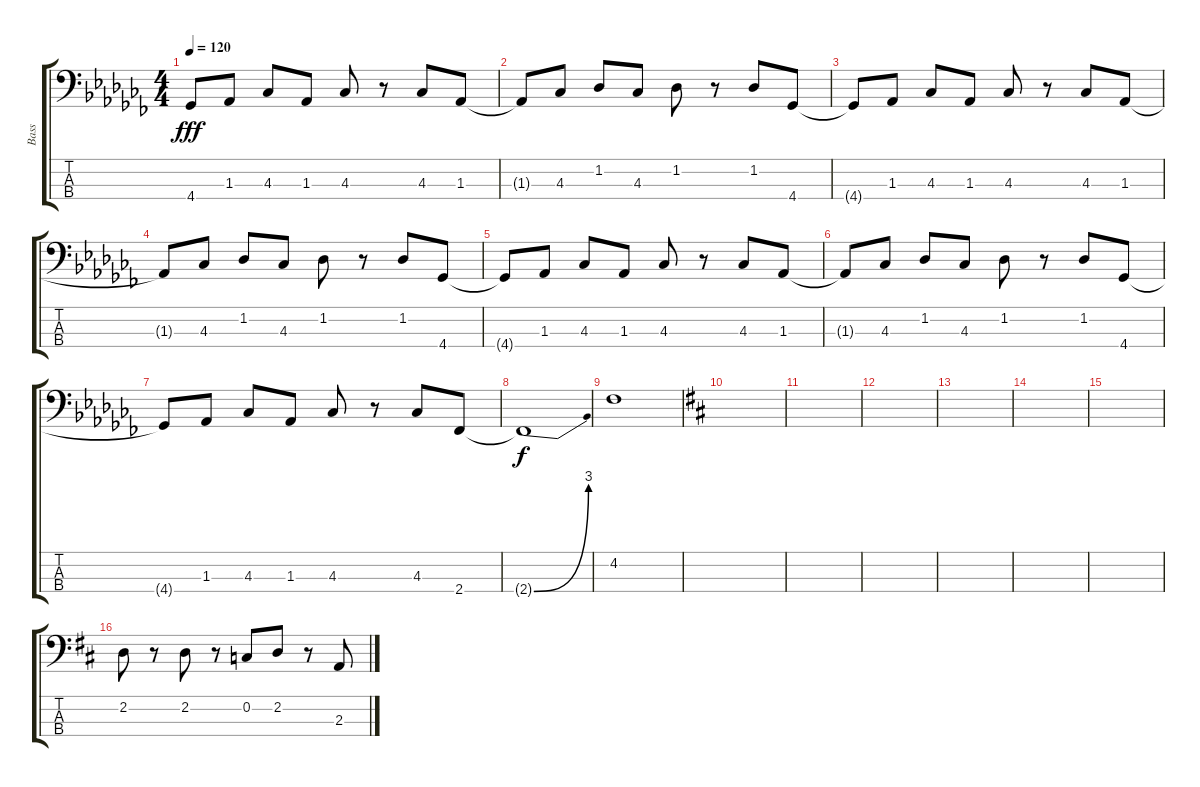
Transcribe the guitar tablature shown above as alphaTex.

\track ("Bass" "Bass") {instrument slapbass1}
\staff {score tabs}
\tuning (F2 C2 G1 D1) {hide}
\ts (4 4)
\tempo 120
\clef f4
\ks abminor
4.4{t}.8{dy fff} 1.3.8 4.3.8 1.3.8 4.3.8 r.8 4.3.8 1.3.8 |
1.3{t}.8 4.3.8 1.2.8 4.3.8 1.2.8 r.8 1.2.8 4.4.8 |
4.4{t}.8 1.3.8 4.3.8 1.3.8 4.3.8 r.8 4.3.8 1.3.8 |
1.3{t}.8 4.3.8 1.2.8 4.3.8 1.2.8 r.8 1.2.8 4.4.8 |
4.4{t}.8 1.3.8 4.3.8 1.3.8 4.3.8 r.8 4.3.8 1.3.8 |
1.3{t}.8 4.3.8 1.2.8 4.3.8 1.2.8 r.8 1.2.8 4.4.8 |
4.4{t}.8 1.3.8 4.3.8 1.3.8 4.3.8 r.8 4.3.8 2.4.8 |
2.4{be (bend 0 0 60 12) t}.1{dy f} |
4.2.1 |
\ks d
|
|
|
|
|
|
2.2.8 r.8 2.2.8 r.8 0.2.8 2.2.8 r.8 2.3.8
